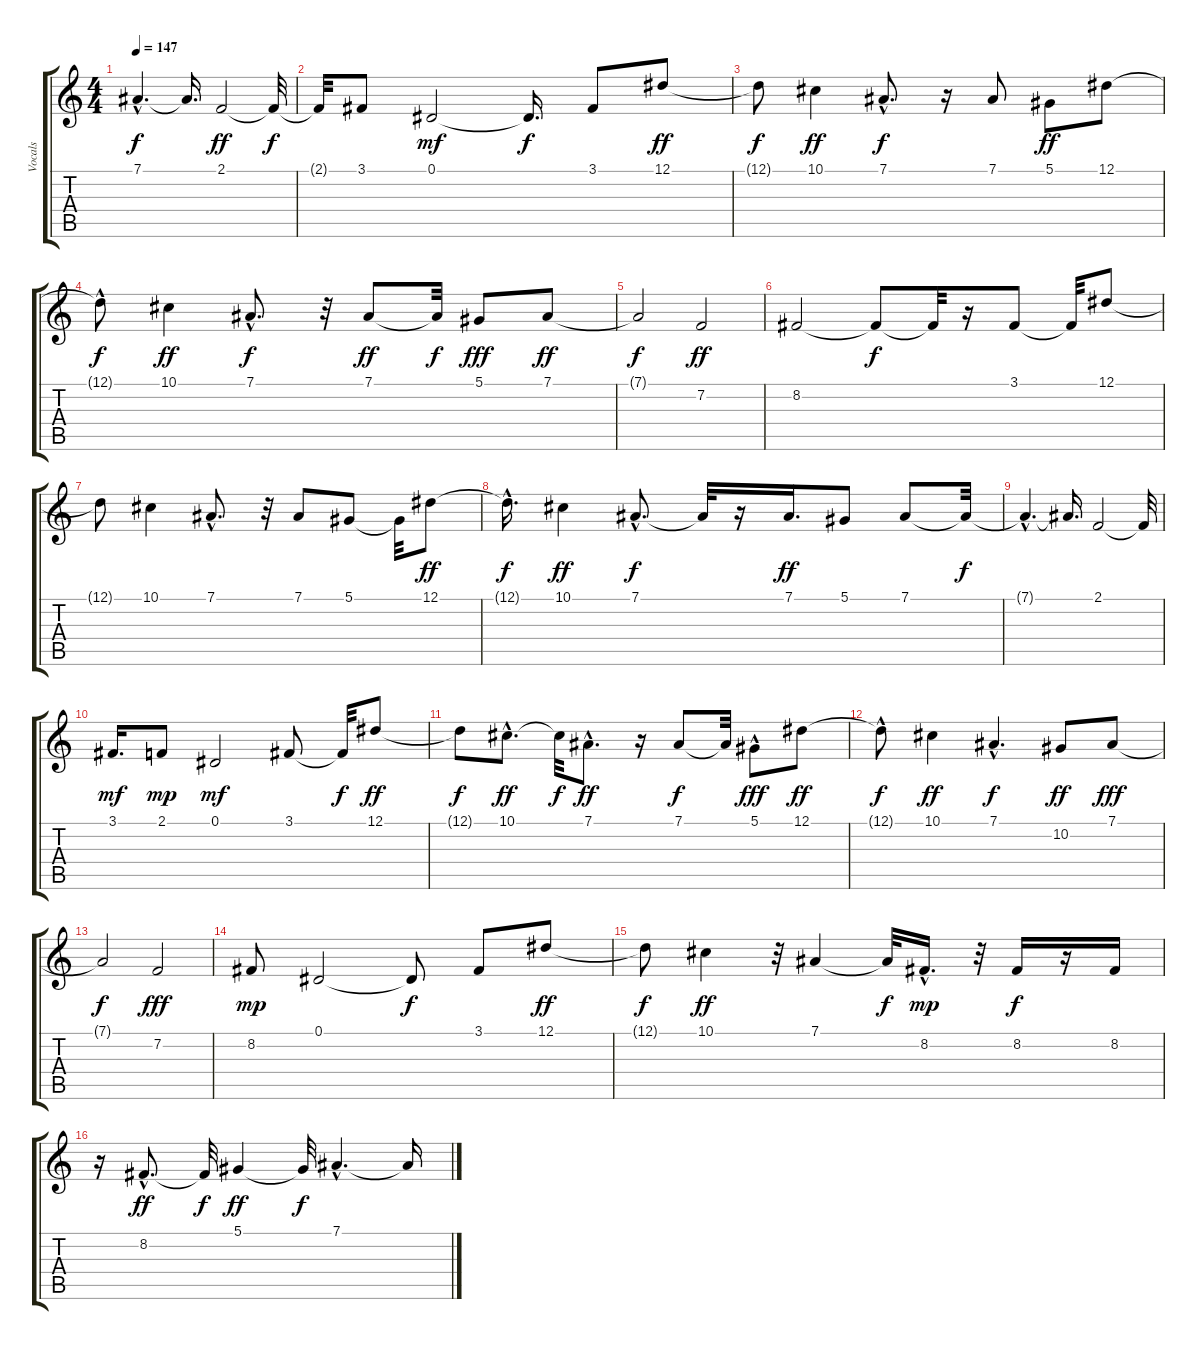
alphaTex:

\track ("Vocals" "Vocals") {instrument voiceoohs}
\staff {score tabs}
\tuning (Eb4 Bb3 Gb3 Db3 Ab2 Eb2) {hide}
\ts (4 4)
\tempo 147
\clef g2
\ks c
7.1{hac t}.4{d dy f} 7.1{t}.16{d} 2.1.2{dy ff} 2.1{t}.32{dy f} |
2.1{t}.32 3.1.8 0.1.2{dy mf} 0.1{t}.16{d dy f} 3.1.8 12.1.8{dy ff} |
12.1{t}.8{dy f} 10.1.4{dy ff} 7.1{hac}.8{d dy f} r.16 7.1.8 5.1.8{dy ff} 12.1.8 |
12.1{hac t}.8{dy f} 10.1.4{dy ff} 7.1{hac}.8{d dy f} r.32 7.1.8{dy ff} 7.1{t}.32{dy f} 5.1.8{dy fff} 7.1.8{dy ff} |
7.1{t}.2{dy f} 7.2.2{dy ff} |
8.2.2 8.2{t}.8{dy f} 8.2{t}.32 r.16 3.1.8 3.1{t}.32 12.1.8 |
12.1{t}.8 10.1.4 7.1{hac}.8{d} r.32 7.1.8 5.1.8 5.1{t}.32 12.1.8{dy ff} |
12.1{hac t}.16{d dy f} 10.1.4{dy ff} 7.1{hac}.8{d dy f} 7.1{t}.32 r.16 7.1.16{d dy ff} 5.1.8 7.1.8 7.1{t}.32{dy f} |
7.1{hac t}.4{d} 7.1{t}.16{d} 2.1.2 2.1{t}.32 |
3.1.16{d dy mf} 2.1.8{dy mp} 0.1.2{dy mf} 3.1.8 3.1{t}.32{dy f} 12.1.8{dy ff} |
12.1{t}.8{dy f} 10.1{hac}.8{d dy ff} 10.1{t}.32{dy f} 7.1{hac}.8{d dy ff} r.16 7.1.8{dy f} 7.1{t}.32 5.1{hac}.8{dy fff} 12.1.8{dy ff} |
12.1{hac t}.8{dy f} 10.1.4{dy ff} 7.1{hac}.4{d dy f} 10.2.8{dy ff} 7.1.8{dy fff} |
7.1{t}.2{dy f} 7.2.2{dy fff} |
8.2.8{dy mp} 0.1.2 0.1{t}.8{dy f} 3.1.8 12.1.8{dy ff} |
12.1{t}.8{dy f} 10.1.4{dy ff} r.32 7.1.4 7.1{t}.32{dy f} 8.2{hac}.16{d dy mp} r.32 8.2.16{dy f} r.16 8.2.16 |
r.16 8.2{hac}.8{d dy ff} 8.2{t}.32{dy f} 5.1.4{dy ff} 5.1{t}.32{dy f} 7.1{hac}.4{d} 7.1{t}.16
